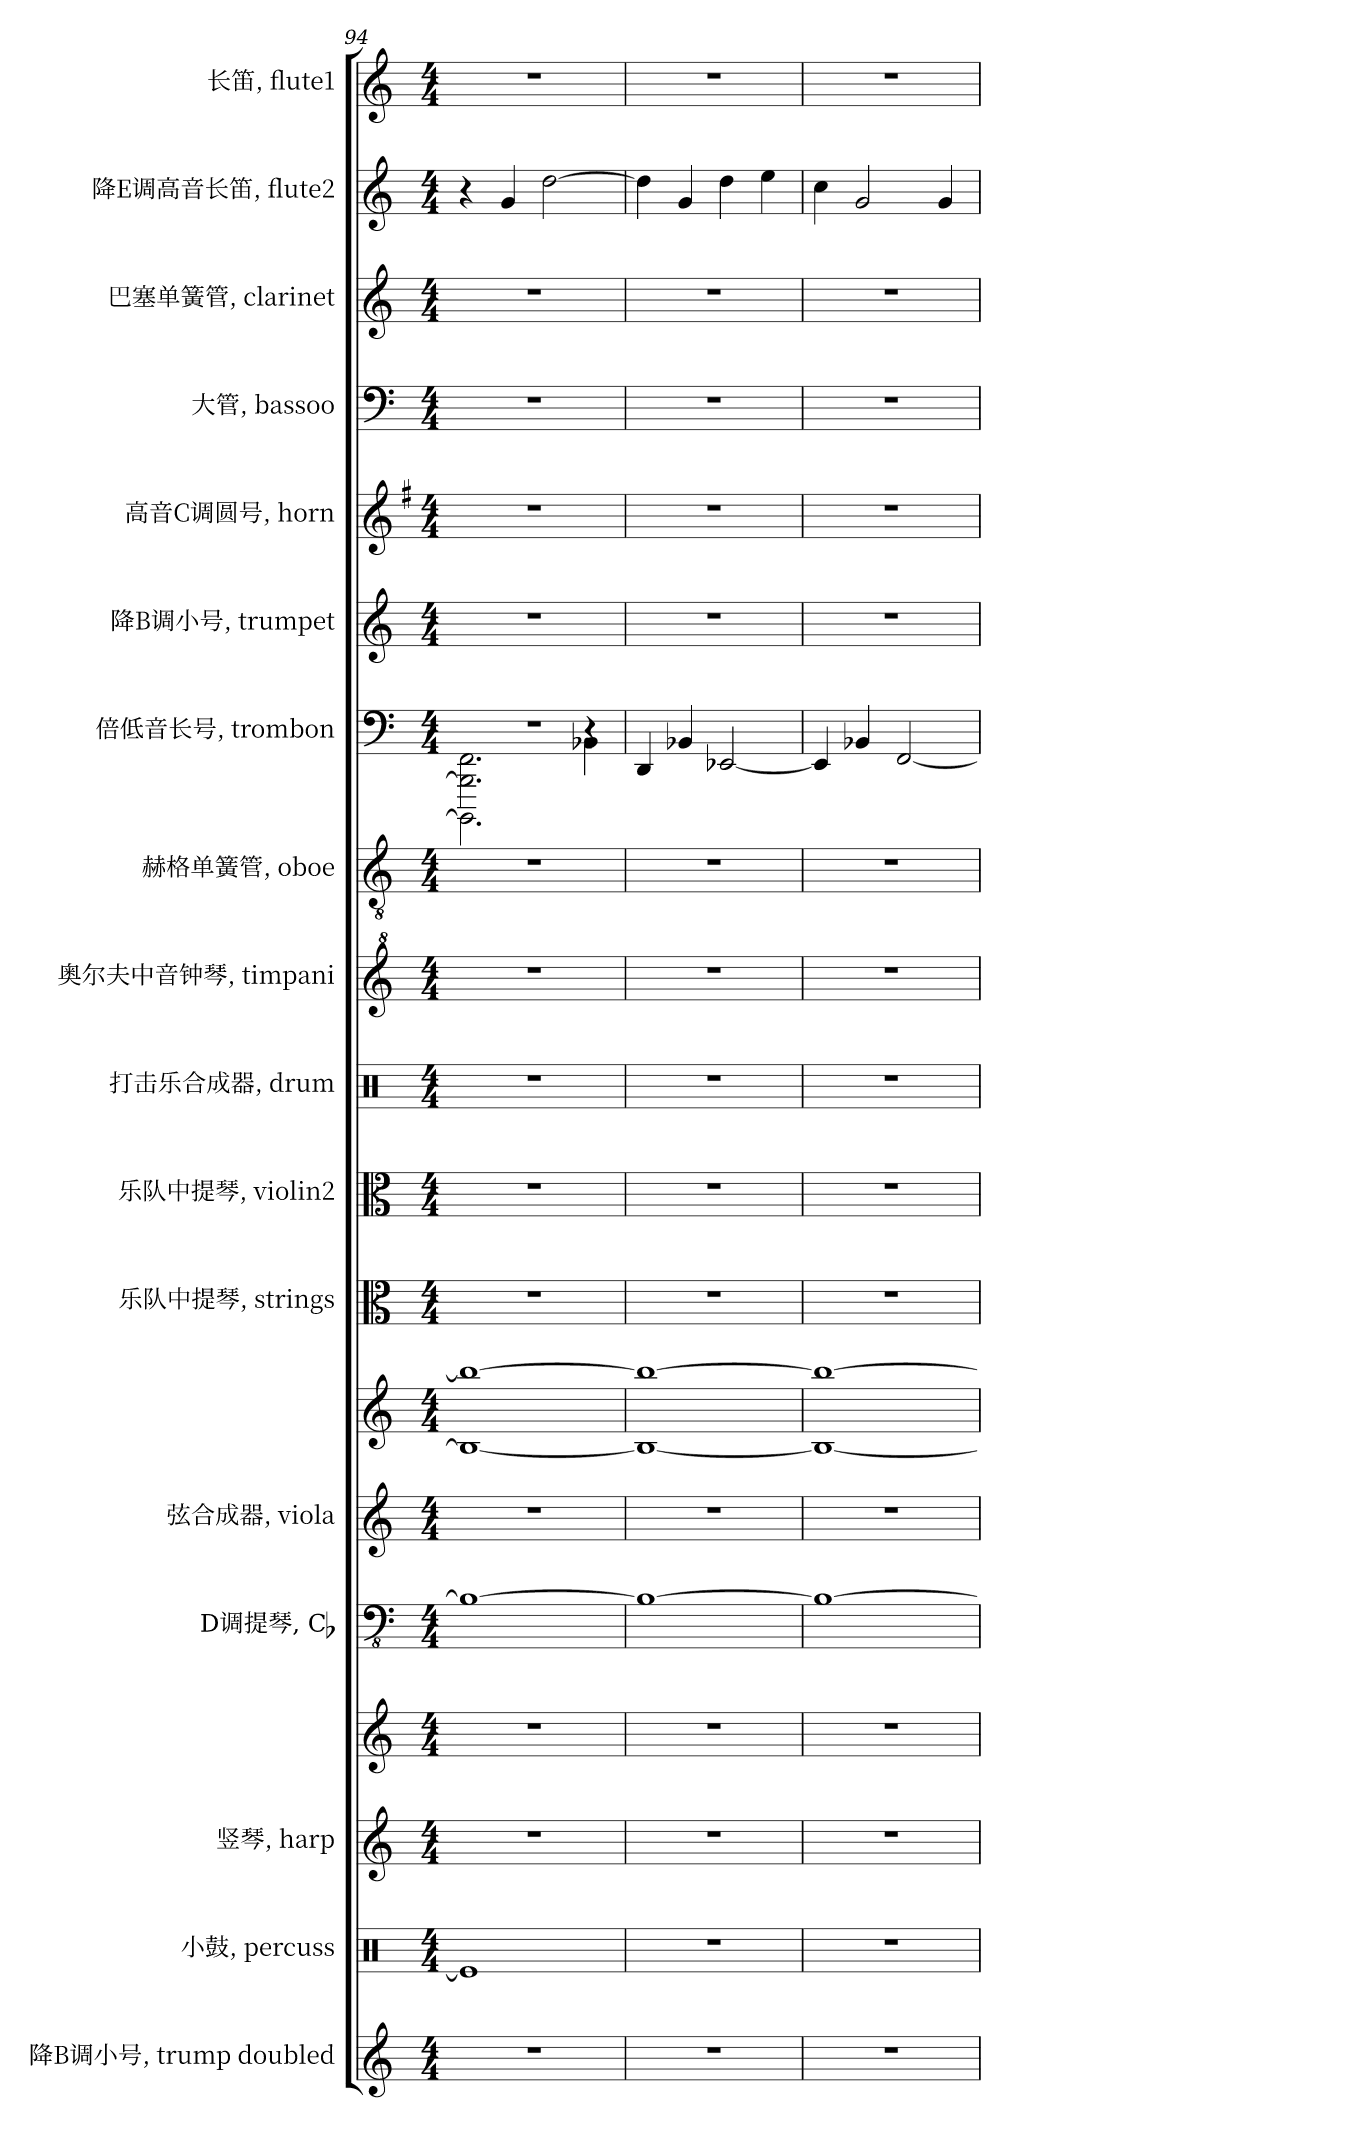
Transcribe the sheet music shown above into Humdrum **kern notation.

**kern	**kern	**kern	**kern	**kern	**kern	**kern	**kern	**kern	**kern	**kern	**kern	**kern	**kern	**kern	**kern	**kern	**kern	**kern
*part17	*part16	*part15	*part15	*part14	*part13	*part13	*part12	*part11	*part10	*part9	*part8	*part7	*part6	*part5	*part4	*part3	*part2	*part1
*staff19	*staff18	*staff17	*staff16	*staff15	*staff14	*staff13	*staff12	*staff11	*staff10	*staff9	*staff8	*staff7	*staff6	*staff5	*staff4	*staff3	*staff2	*staff1
*I"降B调小号, trump doubled	*I"小鼓, percuss	*I"竖琴, harp	*	*I"D调提琴, Cb	*I"弦合成器, viola	*	*I"乐队中提琴, strings	*I"乐队中提琴, violin2	*I"打击乐合成器, drum	*I"奥尔夫中音钟琴, timpani	*I"赫格单簧管, oboe	*I"倍低音长号, trombon	*I"降B调小号, trumpet	*I"高音C调圆号, horn	*I"大管, bassoo	*I"巴塞单簧管, clarinet	*I"降E调高音长笛, flute2	*I"长笛, flute1
*	*	*I'Hrp.	*	*	*	*	*	*	*	*	*	*	*I'B♭ Tpt.	*	*	*	*	*I'Fl.
*clefG2	*clefX	*clefG2	*clefG2	*clefFv4	*clefG2	*clefG2	*clefC3	*clefC3	*clefX	*clefG^2	*clefGv2	*clefF4	*clefG2	*clefG2	*clefF4	*clefG2	*clefG2	*clefG2
*ITrd1c2	*	*	*	*ITrd7c12	*	*	*	*	*	*	*	*	*ITrd1c2	*ITrd4c7	*	*ITrd2c3	*ITrd-2c-3	*
*k[b-e-]	*k[]	*k[]	*k[]	*k[]	*k[]	*k[]	*k[]	*k[]	*k[]	*k[]	*k[]	*k[]	*k[b-e-]	*k[]	*k[]	*k[f#c#g#]	*k[b-e-a-]	*k[]
*M4/4	*M4/4	*M4/4	*M4/4	*M4/4	*M4/4	*M4/4	*M4/4	*M4/4	*M4/4	*M4/4	*M4/4	*M4/4	*M4/4	*M4/4	*M4/4	*M4/4	*M4/4	*M4/4
*MM69	*MM69	*MM69	*MM69	*MM69	*MM69	*MM69	*MM69	*MM69	*MM69	*MM69	*MM69	*MM69	*MM69	*MM69	*MM69	*MM69	*MM69	*MM69
=94	=94	=94	=94	=94	=94	=94	=94	=94	=94	=94	=94	=94	=94	=94	=94	=94	=94	=94
*	*	*	*	*	*	*^	*	*	*	*	*	*^	*	*	*	*	*	*
*	*	*	*	*	*	*	*	*	*	*	*	*	*	*^	*	*	*	*	*	*
1r	1Re]	1r	1r	1BBB-_	1r	1bb-_	1B-_	1r	1r	1r	1r	1r	1r	2.BBB-\] 2.FF\	2.BBBB-\]	1r	1r	1r	1r	4r	1r
.	.	.	.	.	.	.	.	.	.	.	.	.	.	.	.	.	.	.	.	4b-/	.
.	.	.	.	.	.	.	.	.	.	.	.	.	.	.	.	.	.	.	.	[2ff\	.
.	.	.	.	.	.	.	.	.	.	.	.	.	.	4BB-X\	4r	.	.	.	.	.	.
*	*	*	*	*	*	*	*	*	*	*	*	*	*v	*v	*v	*	*	*	*	*	*
=95	=95	=95	=95	=95	=95	=95	=95	=95	=95	=95	=95	=95	=95	=95	=95	=95	=95	=95	=95
1r	1r	1r	1r	1BBB-_	1r	1bb-_	1B-_	1r	1r	1r	1r	1r	4DD/	1r	1r	1r	1r	4ff\]	1r
.	.	.	.	.	.	.	.	.	.	.	.	.	4BB-X/	.	.	.	.	4b-/	.
.	.	.	.	.	.	.	.	.	.	.	.	.	[2EE-X/	.	.	.	.	4ff\	.
.	.	.	.	.	.	.	.	.	.	.	.	.	.	.	.	.	.	4gg\	.
=96	=96	=96	=96	=96	=96	=96	=96	=96	=96	=96	=96	=96	=96	=96	=96	=96	=96	=96	=96
1r	1r	1r	1r	1BBB-_	1r	1bb-_	1B-_	1r	1r	1r	1r	1r	4EE-/]	1r	1r	1r	1r	4ee-\	1r
.	.	.	.	.	.	.	.	.	.	.	.	.	4BB-X/	.	.	.	.	2b-/	.
.	.	.	.	.	.	.	.	.	.	.	.	.	[2FF/	.	.	.	.	.	.
.	.	.	.	.	.	.	.	.	.	.	.	.	.	.	.	.	.	4b-/	.
*	*	*	*	*	*	*v	*v	*	*	*	*	*	*	*	*	*	*	*	*
=	=	=	=	=	=	=	=	=	=	=	=	=	=	=	=	=	=	=
*-	*-	*-	*-	*-	*-	*-	*-	*-	*-	*-	*-	*-	*-	*-	*-	*-	*-	*-
